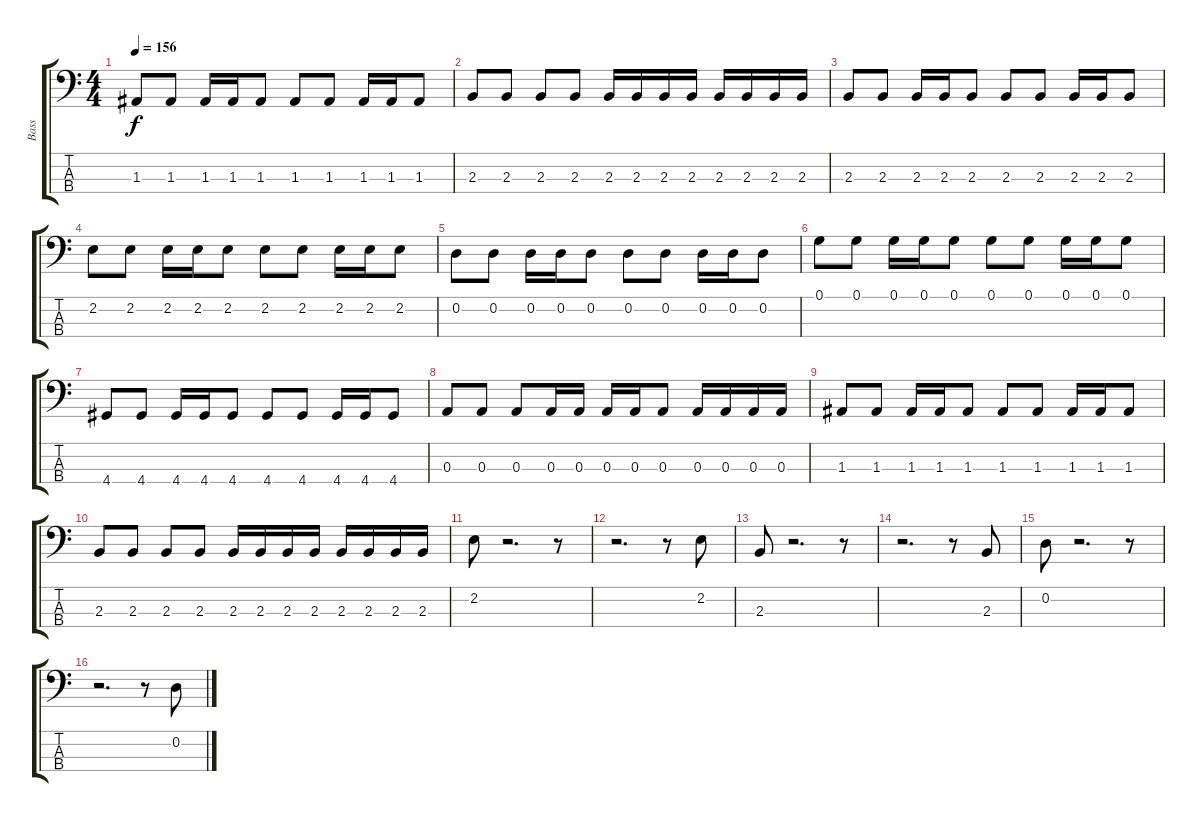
\track (" Bass" " Bass") {instrument electricbassfinger}
\staff {score tabs}
\tuning (G2 D2 A1 E1) {hide}
\ts (4 4)
\tempo 156
\clef f4
\ks c
1.3.8{dy f} 1.3.8 1.3.16 1.3.16 1.3.8 1.3.8 1.3.8 1.3.16 1.3.16 1.3.8 |
2.3.8 2.3.8 2.3.8 2.3.8 2.3.16 2.3.16 2.3.16 2.3.16 2.3.16 2.3.16 2.3.16 2.3.16 |
2.3.8 2.3.8 2.3.16 2.3.16 2.3.8 2.3.8 2.3.8 2.3.16 2.3.16 2.3.8 |
2.2.8 2.2.8 2.2.16 2.2.16 2.2.8 2.2.8 2.2.8 2.2.16 2.2.16 2.2.8 |
0.2.8 0.2.8 0.2.16 0.2.16 0.2.8 0.2.8 0.2.8 0.2.16 0.2.16 0.2.8 |
0.1.8 0.1.8 0.1.16 0.1.16 0.1.8 0.1.8 0.1.8 0.1.16 0.1.16 0.1.8 |
4.4.8 4.4.8 4.4.16 4.4.16 4.4.8 4.4.8 4.4.8 4.4.16 4.4.16 4.4.8 |
0.3.8 0.3.8 0.3.8 0.3.16 0.3.16 0.3.16 0.3.16 0.3.8 0.3.16 0.3.16 0.3.16 0.3.16 |
1.3.8 1.3.8 1.3.16 1.3.16 1.3.8 1.3.8 1.3.8 1.3.16 1.3.16 1.3.8 |
2.3.8 2.3.8 2.3.8 2.3.8 2.3.16 2.3.16 2.3.16 2.3.16 2.3.16 2.3.16 2.3.16 2.3.16 |
2.2.8 r.2{d} r.8 |
r.2{d} r.8 2.2.8 |
2.3.8 r.2{d} r.8 |
r.2{d} r.8 2.3.8 |
0.2.8 r.2{d} r.8 |
r.2{d} r.8 0.2.8
